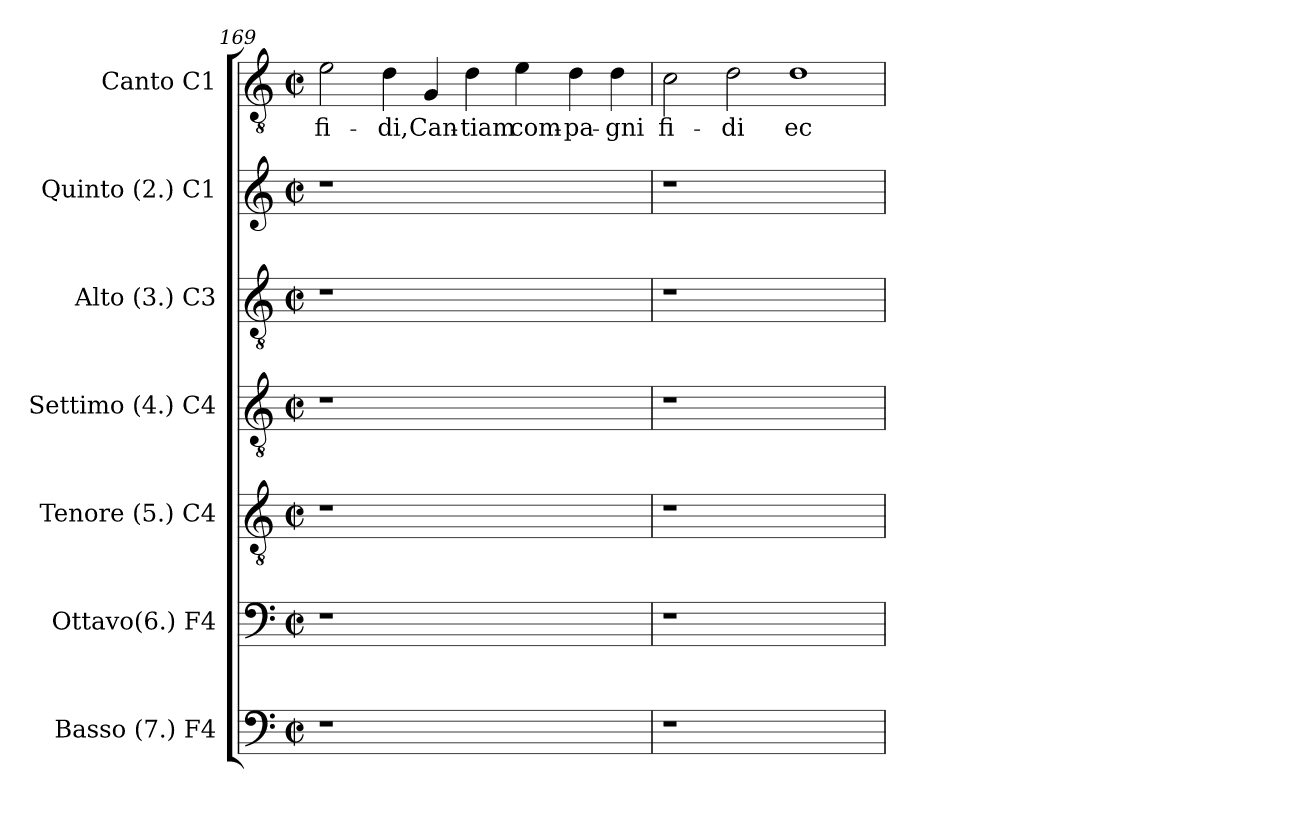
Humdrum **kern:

**kern	**kern	**kern	**kern	**kern	**kern	**kern	**text
*part7	*part6	*part5	*part4	*part3	*part2	*part1	*part1
*staff7	*staff6	*staff5	*staff4	*staff3	*staff2	*staff1	*staff1
*I"Basso (7.)  F4	*I"Ottavo(6.)  F4	*I"Tenore (5.)  C4	*I"Settimo (4.)  C4	*I"Alto (3.)  C3	*I"Quinto (2.)  C1	*I"Canto  C1	*
*	*	*I'T	*	*I'A	*	*I'C	*
!!LO:PB:g=z
*clefF4	*clefF4	*clefGv2	*clefGv2	*clefGv2	*clefG2	*clefGv2	*
*k[]	*k[]	*k[]	*k[]	*k[]	*k[]	*k[]	*
*C:	*C:	*C:	*C:	*C:	*C:	*C:	*
*M2/2	*M2/2	*M2/2	*M2/2	*M2/2	*M2/2	*M2/2	*
*met(c|)	*met(c|)	*met(c|)	*met(c|)	*met(c|)	*met(c|)	*met(c|)	*
=169	=169	=169	=169	=169	=169	=169	=169
!	!	!	!	!	!	!	!LO:LY:b:cj
1r	1r	1r	1r	1r	1r	2e\	fi-
!	!	!	!	!	!	!	!LO:LY:b:cj
.	.	.	.	.	.	4d\	-di,
!	!	!	!	!	!	!	!LO:LY:b:cj
.	.	.	.	.	.	4G/	Can-
!	!	!	!	!	!	!	!LO:LY:b:cj
1ryy	1ryy	1ryy	1ryy	1ryy	1ryy	4d\	-tiam
!	!	!	!	!	!	!	!LO:LY:b:cj
.	.	.	.	.	.	4e\	com-
!	!	!	!	!	!	!	!LO:LY:b:cj
.	.	.	.	.	.	4d\	-pa-
!	!	!	!	!	!	!	!LO:LY:b:cj
.	.	.	.	.	.	4d\	-gni
=170	=170	=170	=170	=170	=170	=170	=170
!	!	!	!	!	!	!	!LO:LY:b:cj
1r	1r	1r	1r	1r	1r	2c\	fi-
!	!	!	!	!	!	!	!LO:LY:b:cj
.	.	.	.	.	.	2d\	-di
!	!	!	!	!	!	!	!LO:LY:b:cj
1ryy	1ryy	1ryy	1ryy	1ryy	1ryy	1d	ec-
=	=	=	=	=	=	=	=
*-	*-	*-	*-	*-	*-	*-	*-
